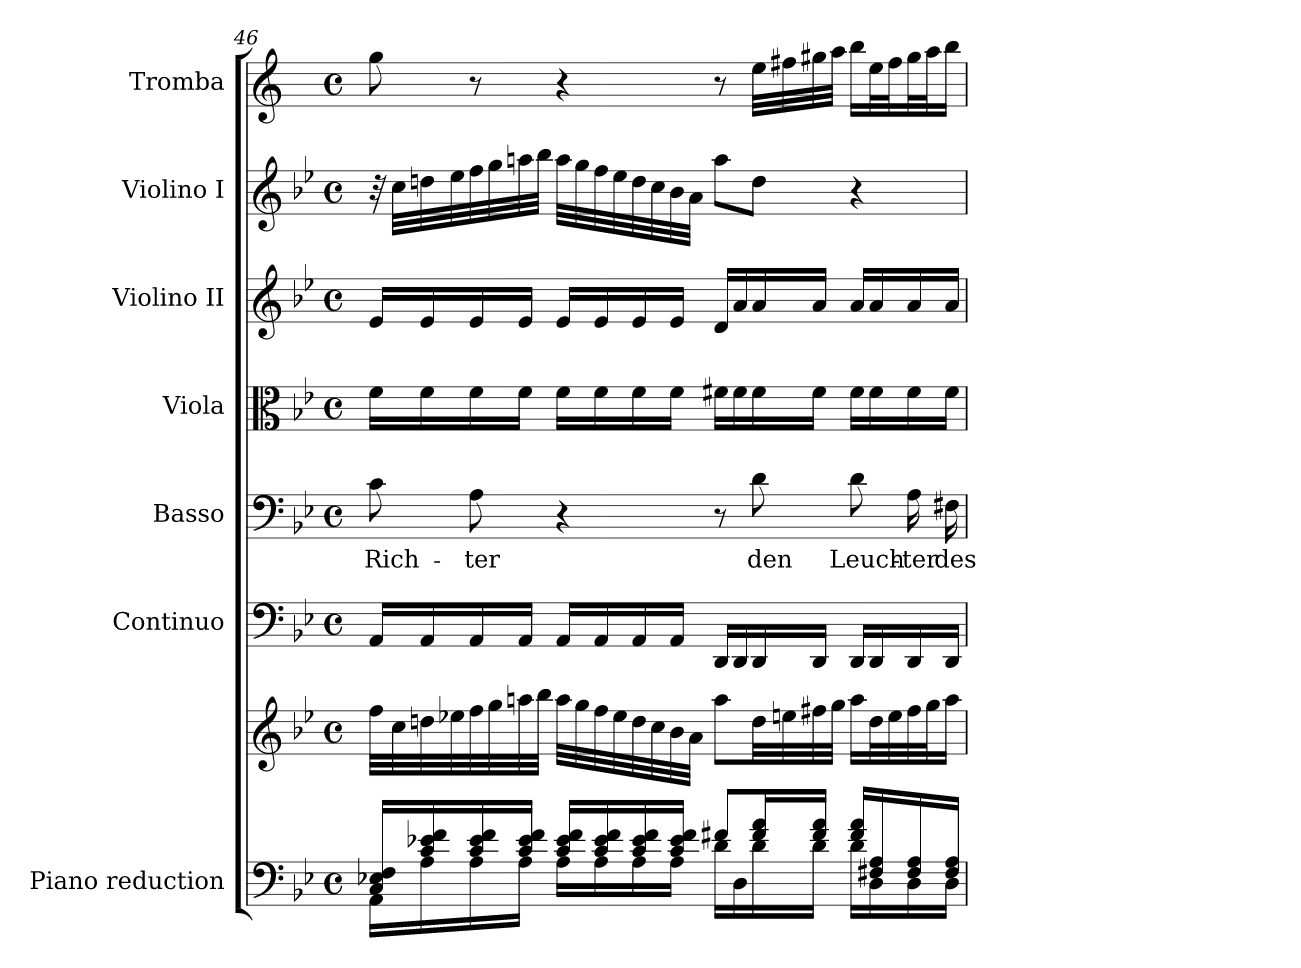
**kern	**kern	**kern	**kern	**text	**kern	**kern	**kern	**kern
*part7	*part7	*part6	*part5	*part5	*part4	*part3	*part2	*part1
*staff8	*staff7	*staff6	*staff5	*staff5	*staff4	*staff3	*staff2	*staff1
*I"Piano reduction	*	*I"Continuo	*I"Basso	*	*I"Viola	*I"Violino II	*I"Violino I	*I"Tromba
*I'Pno	*	*	*	*	*	*	*	*
!!LO:LB:g=z
*clefF4	*clefG2	*clefF4	*clefF4	*	*clefC3	*clefG2	*clefG2	*clefG2
*	*	*	*	*	*	*	*	*ITrd1c2
*k[b-e-]	*k[b-e-]	*k[b-e-]	*k[b-e-]	*	*k[b-e-]	*k[b-e-]	*k[b-e-]	*k[b-e-]
*M4/4	*M4/4	*M4/4	*M4/4	*	*M4/4	*M4/4	*M4/4	*M4/4
*met(c)	*met(c)	*met(c)	*met(c)	*	*met(c)	*met(c)	*met(c)	*met(c)
=46	=46	=46	=46	=46	=46	=46	=46	=46
*^	*	*	*	*	*	*	*	*
!	!	!	!	!	!LO:LY:b	!	!	!	!
16C/ 16E-X/ 16F/LL	16AA\LL	32ff\LLL	16AA/LL	8c\	Rich-	16f\LL	16e-/LL	32r	8ff\
.	.	32cc\	.	.	.	.	.	32cc\LLL	.
16c/ 16e-X/ 16f/	16A\	32ddn\	16AA/	.	.	16f\	16e-/	32ddn\	.
.	.	32ee-X\	.	.	.	.	.	32ee-\	.
!	!	!	!	!	!LO:LY:b	!	!	!	!
16c/ 16e-/ 16f/	16A\	32ff\	16AA/	8A\	ter	16f\	16e-/	32ff\	8r
.	.	32gg\	.	.	.	.	.	32gg\	.
16c/ 16e-/ 16f/JJ	16A\JJ	32aan\	16AA/JJ	.	.	16f\JJ	16e-/JJ	32aan\	.
.	.	32bb-\JJJ	.	.	.	.	.	32bb-\JJJ	.
16c/ 16e-/ 16f/LL	16A\LL	32aa\LLL	16AA/LL	4r	.	16f\LL	16e-/LL	32aa\LLL	4r
.	.	32gg\	.	.	.	.	.	32gg\	.
16c/ 16e-/ 16f/	16A\	32ff\	16AA/	.	.	16f\	16e-/	32ff\	.
.	.	32ee-\	.	.	.	.	.	32ee-\	.
16c/ 16e-/ 16f/	16A\	32dd\	16AA/	.	.	16f\	16e-/	32dd\	.
.	.	32cc\	.	.	.	.	.	32cc\	.
16c/ 16e-/ 16f/JJ	16A\JJ	32b-\	16AA/JJ	.	.	16f\JJ	16e-/JJ	32b-\	.
.	.	32a\JJJ	.	.	.	.	.	32a\JJJ	.
8f#X/L	16d\LL	8aa\L	16DD/LL	8r	.	16f#X\LL	16d/LL	8aa\L	8r
.	16D\	.	16DD/	.	.	16f#\	16a/	.	.
!	!	!	!	!	!LO:LY:b	!	!	!	!
16f#/ 16a/L	16d\	32dd\LL	16DD/	8d\	den	16f#\	16a/	8dd\J	32dd\LLL
.	.	32een\	.	.	.	.	.	.	32een\
16f#/ 16a/JJ	16d\JJ	32ff#X\	16DD/JJ	.	.	16f#\JJ	16a/JJ	.	32ff#X\
.	.	32gg\JJJ	.	.	.	.	.	.	32gg\JJJ
!	!	!	!	!	!LO:LY:b	!	!	!	!
16f#/ 16a/LL	16d\LL	16aa\LL	16DD/LL	8d\	Leuch-	16f#\LL	16a/LL	4r	16aa\LL
16F#X/ 16A/	16D\	32dd\L	16DD/	.	.	16f#\	16a/	.	32dd\L
.	.	32ee\	.	.	.	.	.	.	32ee\J
!	!	!	!	!	!LO:LY:b	!	!	!	!
16F#/ 16A/	16D\	32ff#\	16DD/	16A\	ter	16f#\	16a/	.	32ff#\L
.	.	32gg\J	.	.	.	.	.	.	32gg\J
!	!	!	!	!	!LO:LY:b	!	!	!	!
16F#/ 16A/JJ	16D\JJ	16aa\JJ	16DD/JJ	16F#X\	des	16f#\JJ	16a/JJ	.	16aa\JJ
*v	*v	*	*	*	*	*	*	*	*
=	=	=	=	=	=	=	=	=
*-	*-	*-	*-	*-	*-	*-	*-	*-
